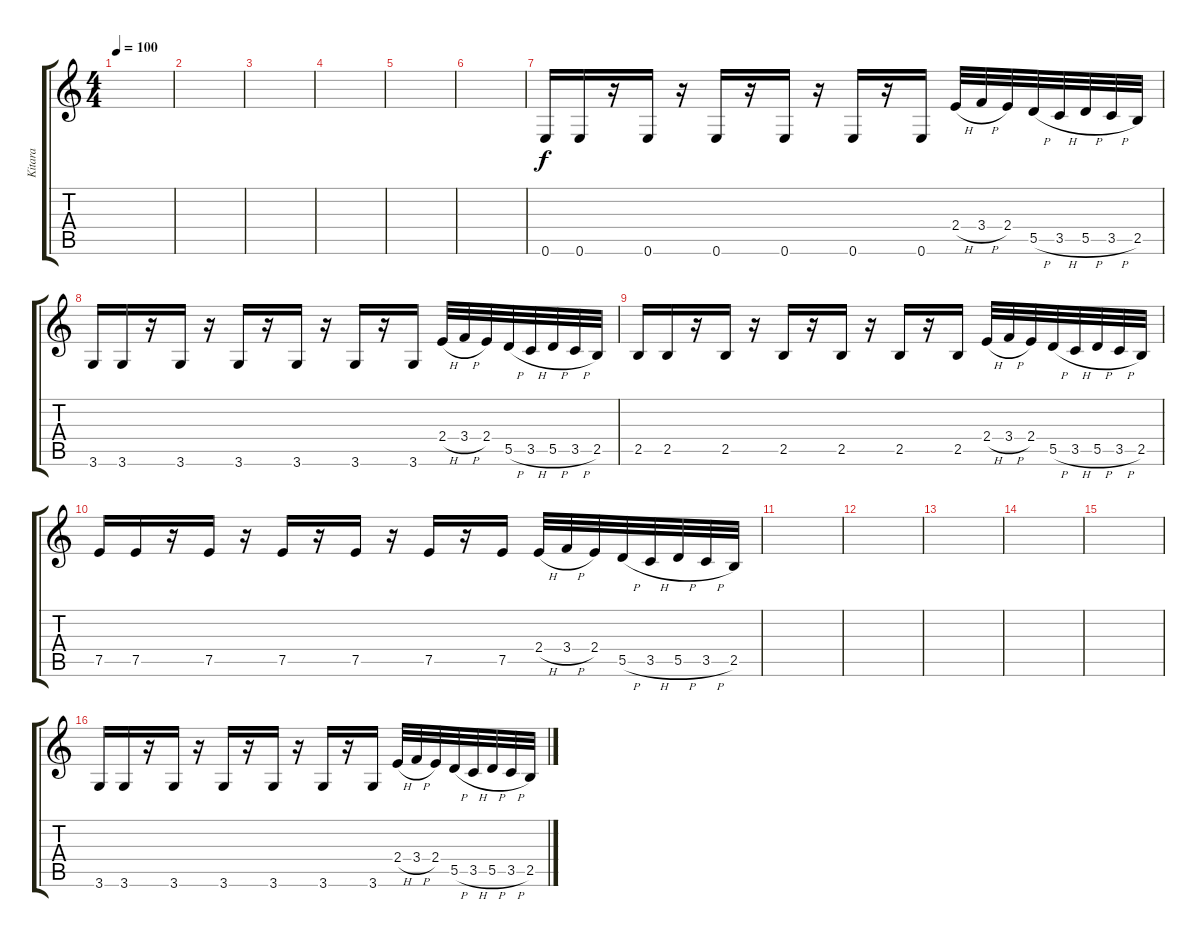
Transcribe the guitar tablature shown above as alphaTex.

\track ("Kitara" "Kitara") {instrument overdrivenguitar}
\staff {score tabs}
\tuning (E4 B3 G3 D3 A2 E2) {hide}
\ts (4 4)
\tempo 100
\clef g2
\ks c
|
|
|
|
|
|
0.6.16 0.6.16 r.16 0.6.16 r.16 0.6.16 r.16 0.6.16 r.16 0.6.16 r.16 0.6.16 2.4{h}.32 3.4{h}.32 2.4.32 5.5{h}.32 3.5{h}.32 5.5{h}.32 3.5{h}.32 2.5.32 |
3.6.16 3.6.16 r.16 3.6.16 r.16 3.6.16 r.16 3.6.16 r.16 3.6.16 r.16 3.6.16 2.4{h}.32 3.4{h}.32 2.4.32 5.5{h}.32 3.5{h}.32 5.5{h}.32 3.5{h}.32 2.5.32 |
2.5.16 2.5.16 r.16 2.5.16 r.16 2.5.16 r.16 2.5.16 r.16 2.5.16 r.16 2.5.16 2.4{h}.32 3.4{h}.32 2.4.32 5.5{h}.32 3.5{h}.32 5.5{h}.32 3.5{h}.32 2.5.32 |
7.5.16 7.5.16 r.16 7.5.16 r.16 7.5.16 r.16 7.5.16 r.16 7.5.16 r.16 7.5.16 2.4{h}.32 3.4{h}.32 2.4.32 5.5{h}.32 3.5{h}.32 5.5{h}.32 3.5{h}.32 2.5.32 |
|
|
|
|
|
3.6.16 3.6.16 r.16 3.6.16 r.16 3.6.16 r.16 3.6.16 r.16 3.6.16 r.16 3.6.16 2.4{h}.32 3.4{h}.32 2.4.32 5.5{h}.32 3.5{h}.32 5.5{h}.32 3.5{h}.32 2.5.32
